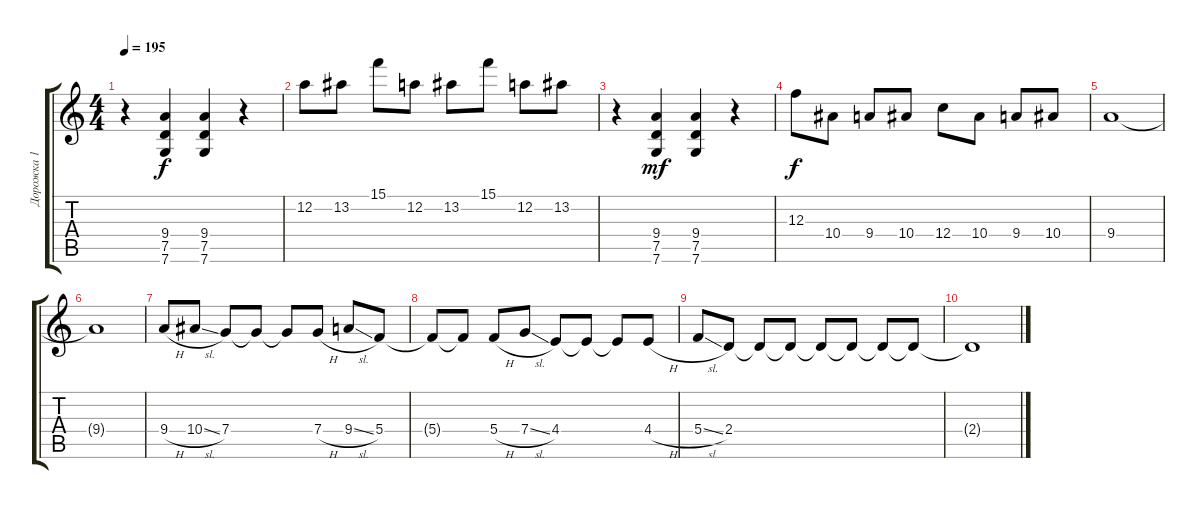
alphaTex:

\track ("Дорожка 1" "Дорожка 1") {instrument distortionguitar}
\staff {score tabs}
\tuning (D4 A3 F3 C3 G2 C2) {hide}
\ts (4 4)
\tempo 195
\clef g2
\ks c
r.4{dy mf} (9.4 7.5 7.6).4{dy f} (9.4 7.5 7.6).4 r.4 |
12.2.8 13.2.8 15.1.8 12.2.8 13.2.8 15.1.8 12.2.8 13.2.8 |
r.4 (9.4 7.5 7.6).4{dy mf} (9.4 7.5 7.6).4 r.4 |
12.3.8{dy f} 10.4.8 9.4.8 10.4.8 12.4.8 10.4.8 9.4.8 10.4.8 |
9.4.1 |
9.4{t}.1 |
9.4{h}.8 10.4{sl}.8 7.4.8 7.4{t}.8 7.4{t}.8 7.4{h}.8 9.4{sl}.8 5.4.8 |
5.4{t}.8 5.4{t}.8 5.4{h}.8 7.4{sl}.8 4.4.8 4.4{t}.8 4.4{t}.8 4.4{h}.8 |
5.4{sl}.8 2.4.8 2.4{t}.8 2.4{t}.8 2.4{t}.8 2.4{t}.8 2.4{t}.8 2.4{t}.8 |
2.4{t}.1
